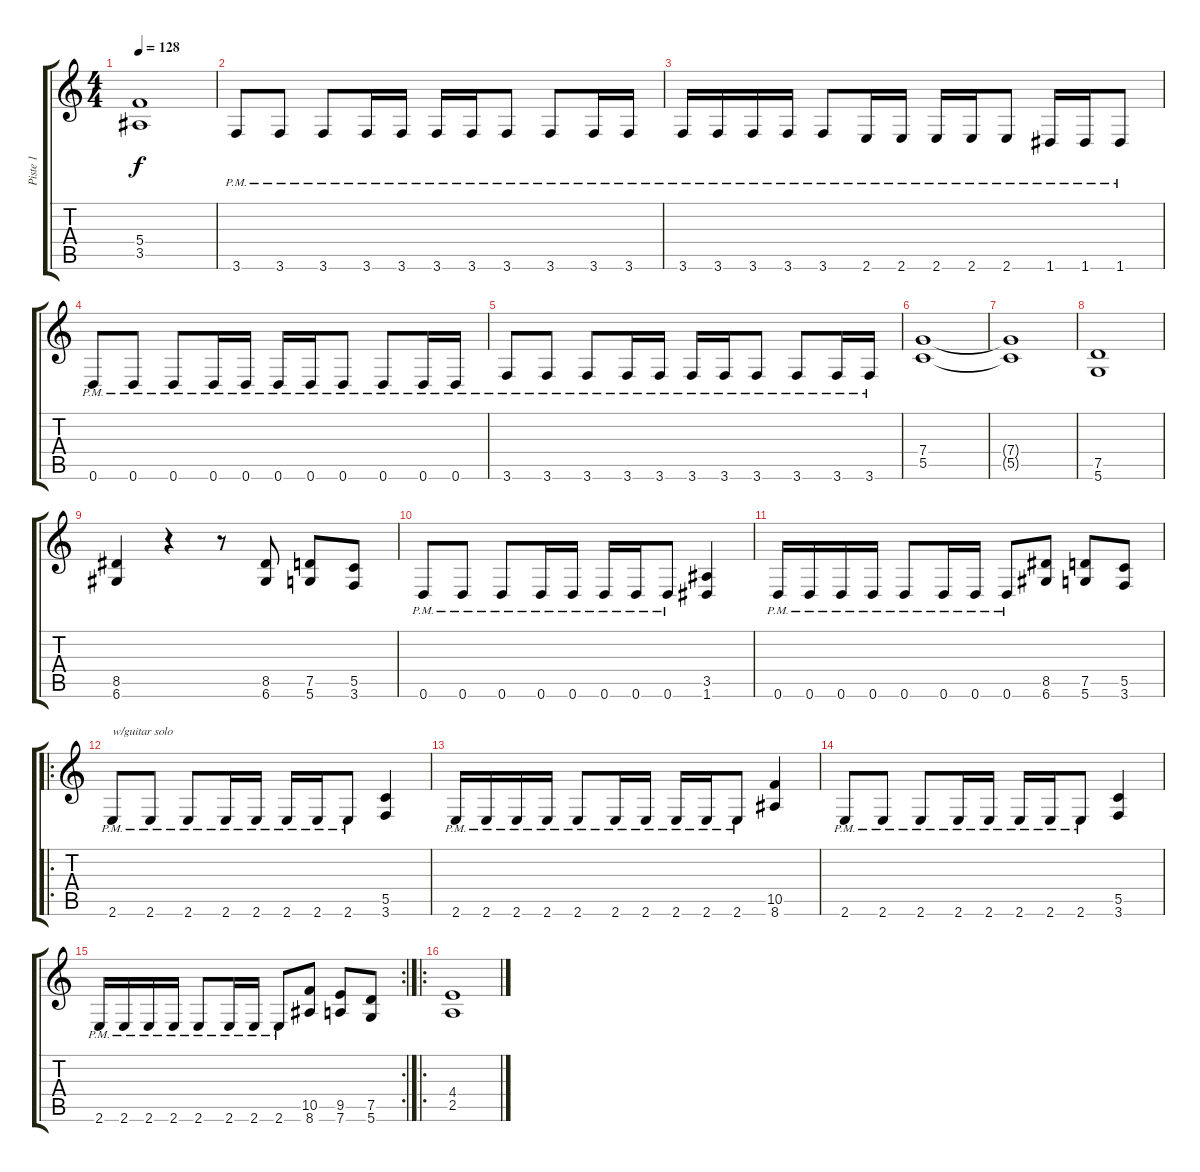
\track ("Piste 1" "Piste 1") {instrument distortionguitar}
\staff {score tabs}
\tuning (D4 A3 F3 C3 G2 D2) {hide}
\ts (4 4)
\tempo 128
\clef g2
\ks c
(5.4{t} 3.5{t}).1{dy f} |
3.6{pm}.8 3.6{pm}.8 3.6{pm}.8 3.6{pm}.16 3.6{pm}.16 3.6{pm}.16 3.6{pm}.16 3.6{pm}.8 3.6{pm}.8 3.6{pm}.16 3.6{pm}.16 |
3.6{pm}.16 3.6{pm}.16 3.6{pm}.16 3.6{pm}.16 3.6{pm}.8 2.6{pm}.16 2.6{pm}.16 2.6{pm}.16 2.6{pm}.16 2.6{pm}.8 1.6{pm}.16 1.6{pm}.16 1.6{pm}.8 |
0.6{pm}.8 0.6{pm}.8 0.6{pm}.8 0.6{pm}.16 0.6{pm}.16 0.6{pm}.16 0.6{pm}.16 0.6{pm}.8 0.6{pm}.8 0.6{pm}.16 0.6{pm}.16 |
3.6{pm}.8 3.6{pm}.8 3.6{pm}.8 3.6{pm}.16 3.6{pm}.16 3.6{pm}.16 3.6{pm}.16 3.6{pm}.8 3.6{pm}.8 3.6{pm}.16 3.6{pm}.16 |
(7.4 5.5).1 |
(7.4{t} 5.5{t}).1 |
(7.5 5.6).1 |
(8.5 6.6).4 r.4 r.8 (8.5 6.6).8 (7.5 5.6).8 (5.5 3.6).8 |
0.6{pm}.8 0.6{pm}.8 0.6{pm}.8 0.6{pm}.16 0.6{pm}.16 0.6{pm}.16 0.6{pm}.16 0.6{pm}.8 (3.5 1.6).4 |
0.6{pm}.16 0.6{pm}.16 0.6{pm}.16 0.6{pm}.16 0.6{pm}.8 0.6{pm}.16 0.6{pm}.16 0.6{pm}.8 (8.5 6.6).8 (7.5 5.6).8 (5.5 3.6).8 |
\ro
2.6{pm}.8{txt "w/guitar solo"} 2.6{pm}.8 2.6{pm}.8 2.6{pm}.16 2.6{pm}.16 2.6{pm}.16 2.6{pm}.16 2.6{pm}.8 (5.5 3.6).4 |
2.6{pm}.16 2.6{pm}.16 2.6{pm}.16 2.6{pm}.16 2.6{pm}.8 2.6{pm}.16 2.6{pm}.16 2.6{pm}.16 2.6{pm}.16 2.6{pm}.8 (10.5 8.6).4 |
2.6{pm}.8 2.6{pm}.8 2.6{pm}.8 2.6{pm}.16 2.6{pm}.16 2.6{pm}.16 2.6{pm}.16 2.6{pm}.8 (5.5 3.6).4 |
\rc 2
2.6{pm}.16 2.6{pm}.16 2.6{pm}.16 2.6{pm}.16 2.6{pm}.8 2.6{pm}.16 2.6{pm}.16 2.6{pm}.8 (10.5 8.6).8 (9.5 7.6).8 (7.5 5.6).8 |
\ro
(4.4 2.5).1
